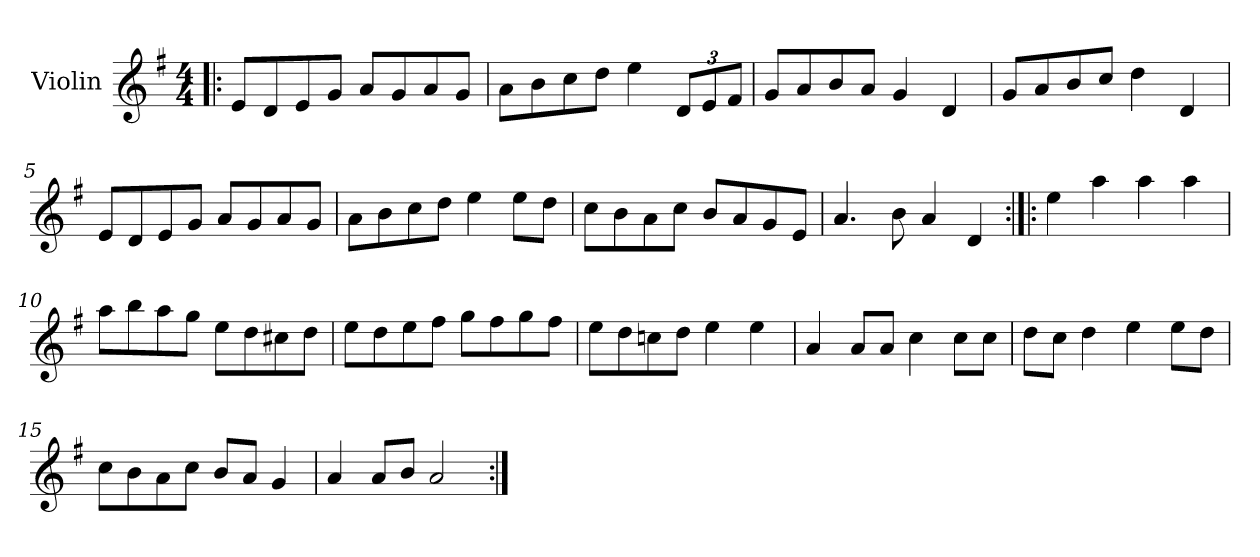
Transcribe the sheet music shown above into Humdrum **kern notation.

**kern
*part1
*staff1
*I"Violin
*I'Vln.
*clefG2
*k[f#]
*G:
*M4/4
=1!|:
8e/L
8d/
8e/
8g/J
8a/L
8g/
8a/
8g/J
=2
8a\L
8b\
8cc\
8dd\J
4ee\
*Xbrackettup
12d/L
12e/
12f#/J
=3
8g/L
8a/
8b/
8a/J
4g/
4d/
=4
8g/L
8a/
8b/
8cc/J
4dd\
4d/
!!LO:LB:g=z
=5
8e/L
8d/
8e/
8g/J
8a/L
8g/
8a/
8g/J
=6
8a\L
8b\
8cc\
8dd\J
4ee\
8ee\L
8dd\J
=7
8cc\L
8b\
8a\
8cc\J
8b/L
8a/
8g/
8e/J
=8
4.a/
8b\
4a/
4d/
=9:|!|:
4ee\
4aa\
4aa\
4aa\
!!LO:LB:g=z
=10
8aa\L
8bb\
8aa\
8gg\J
8ee\L
8dd\
8cc#X\
8dd\J
=11
8ee\L
8dd\
8ee\
8ff#\J
8gg\L
8ff#\
8gg\
8ff#\J
=12
8ee\L
8dd\
8ccn\
8dd\J
4ee\
4ee\
=13
4a/
8a/L
8a/J
4cc\
8cc\L
8cc\J
=14
8dd\L
8cc\J
4dd\
4ee\
8ee\L
8dd\J
!!LO:LB:g=z
=15
8cc\L
8b\
8a\
8cc\J
8b/L
8a/J
4g/
=16
4a/
8a/L
8b/J
2a/
=:|!
*-
